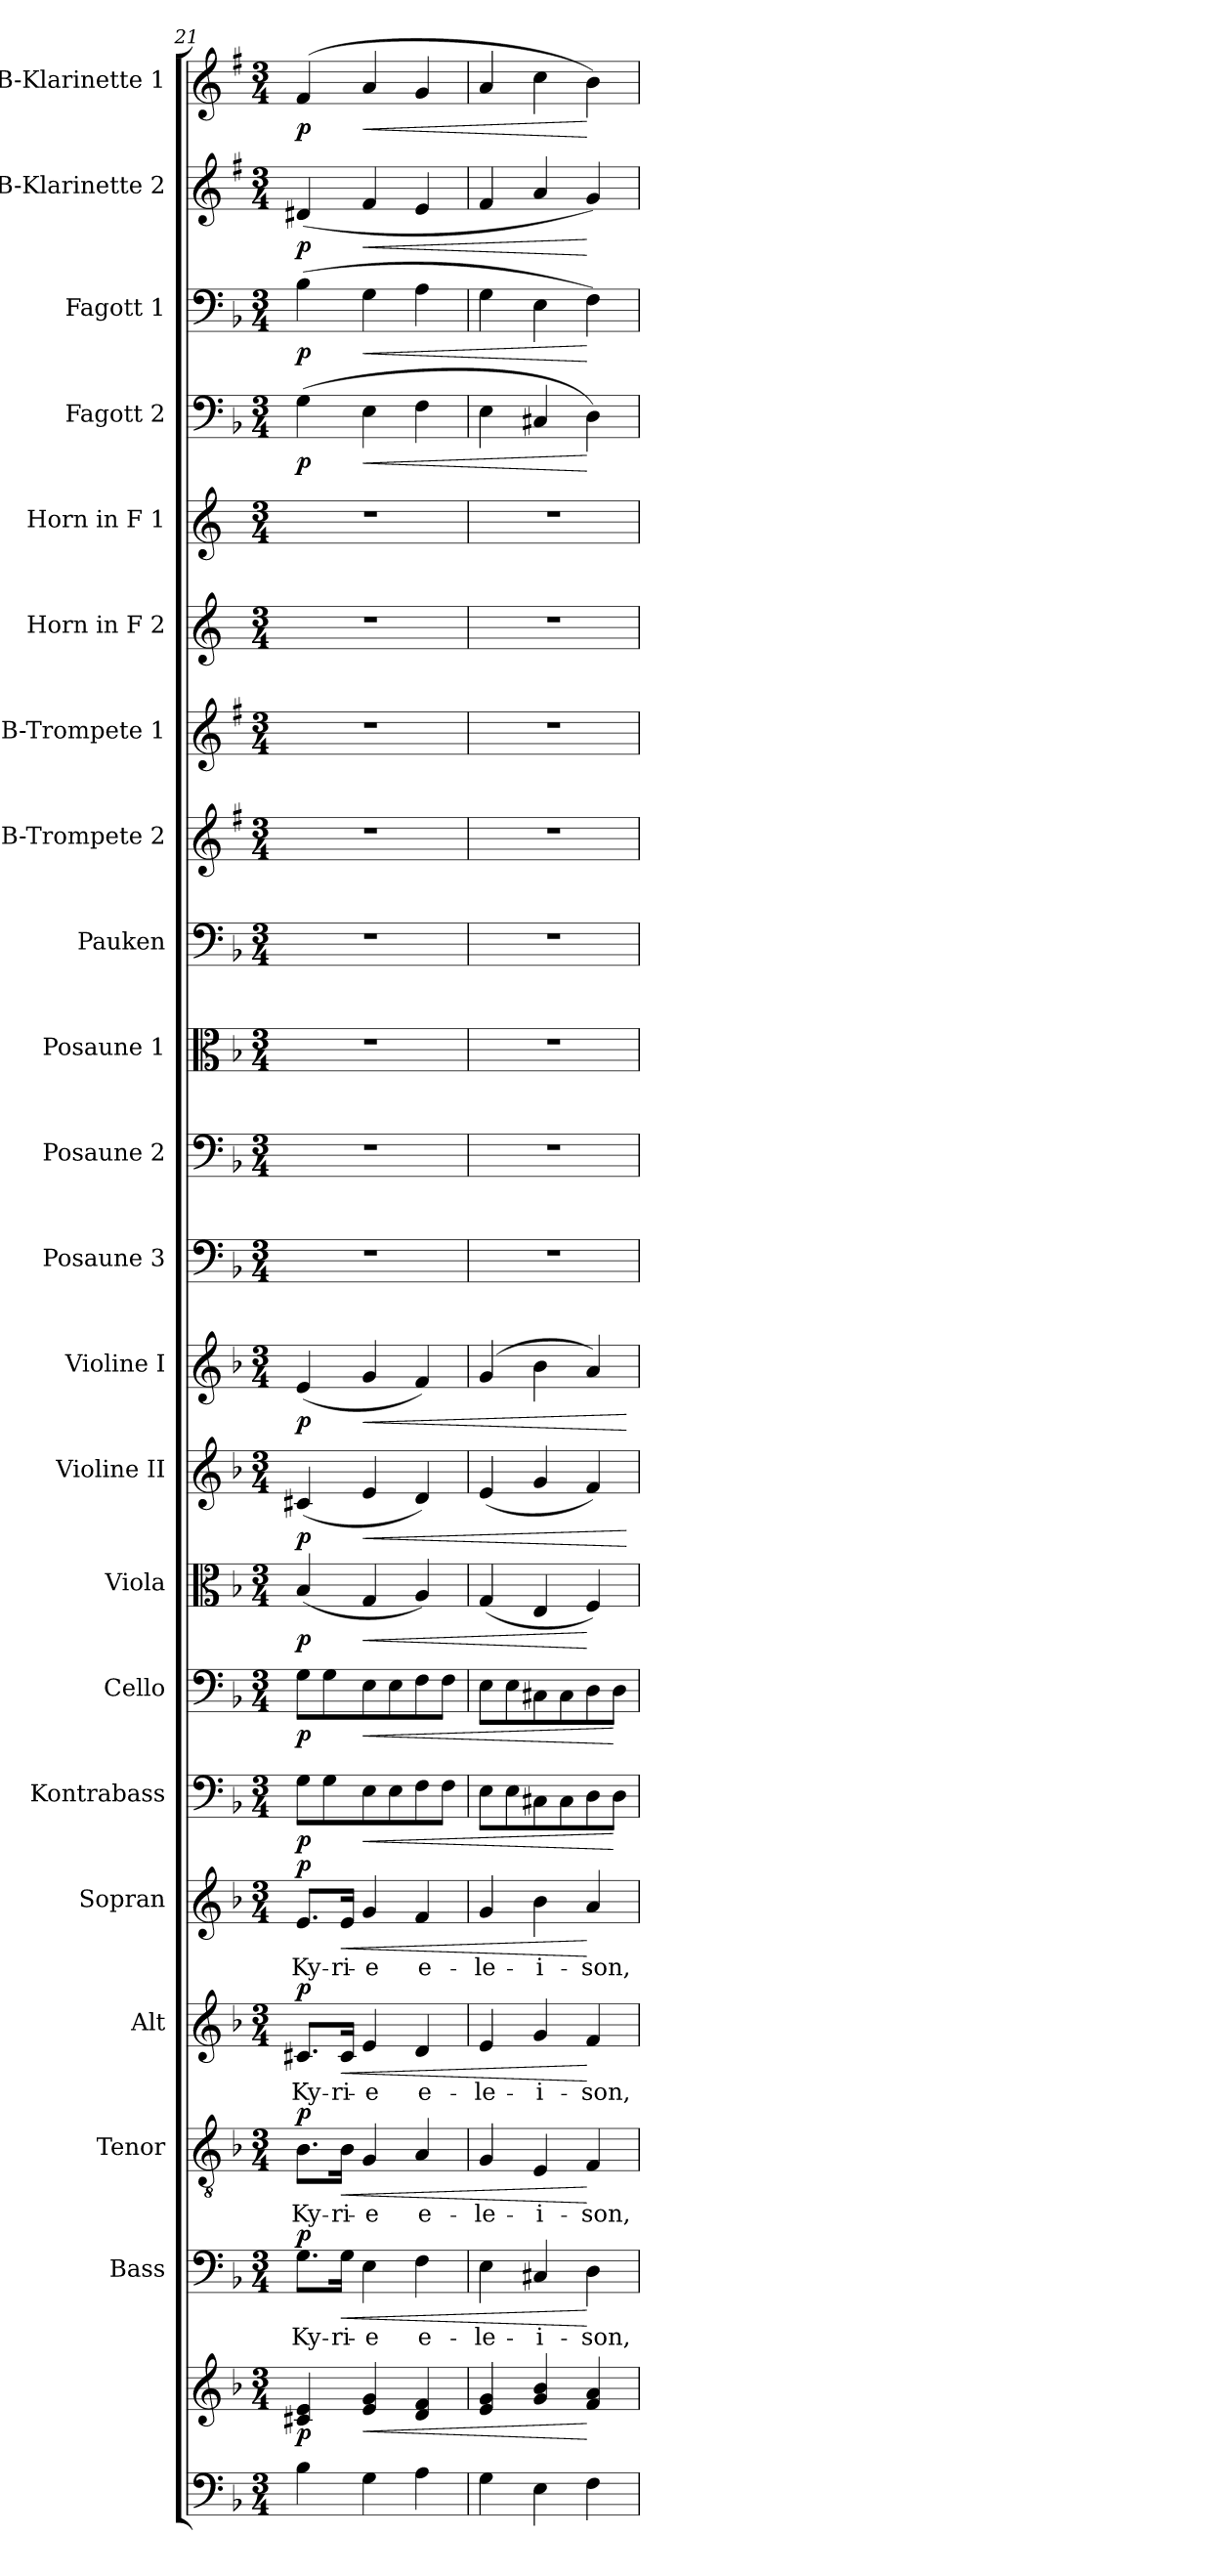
**kern	**kern	**dynam	**kern	**text	**dynam	**kern	**text	**dynam	**kern	**text	**dynam	**kern	**text	**dynam	**kern	**dynam	**kern	**dynam	**kern	**dynam	**kern	**dynam	**kern	**dynam	**kern	**kern	**kern	**kern	**kern	**kern	**kern	**kern	**kern	**dynam	**kern	**dynam	**kern	**dynam	**kern	**dynam
*part22	*part22	*part22	*part21	*part21	*part21	*part20	*part20	*part20	*part19	*part19	*part19	*part18	*part18	*part18	*part17	*part17	*part16	*part16	*part15	*part15	*part14	*part14	*part13	*part13	*part12	*part11	*part10	*part9	*part8	*part7	*part6	*part5	*part4	*part4	*part3	*part3	*part2	*part2	*part1	*part1
*staff23	*staff22	*staff22/23	*staff21	*staff21	*staff21	*staff20	*staff20	*staff20	*staff19	*staff19	*staff19	*staff18	*staff18	*staff18	*staff17	*staff17	*staff16	*staff16	*staff15	*staff15	*staff14	*staff14	*staff13	*staff13	*staff12	*staff11	*staff10	*staff9	*staff8	*staff7	*staff6	*staff5	*staff4	*staff4	*staff3	*staff3	*staff2	*staff2	*staff1	*staff1
*	*	*	*I"Bass	*	*	*I"Tenor	*	*	*I"Alt	*	*	*I"Sopran	*	*	*I"Kontrabass	*	*I"Cello	*	*I"Viola	*	*I"Violine II	*	*I"Violine I	*	*I"Posaune 3	*I"Posaune 2	*I"Posaune 1	*I"Pauken	*I"B-Trompete 2	*I"B-Trompete 1	*I"Horn in F 2	*I"Horn in F 1	*I"Fagott 2	*	*I"Fagott 1	*	*I"B-Klarinette 2	*	*I"B-Klarinette 1	*
*	*	*	*I'B.	*	*	*I'T.	*	*	*I'A.	*	*	*I'S.	*	*	*I'Kb.	*	*	*	*I'Vla.	*	*I'Vl. II	*	*I'Vl. I	*	*I'Pos. 3	*I'Pos. 2	*I'Pos. 1	*I'Pk.	*I'B Trp. 2	*I'B Trp. 1	*	*	*I'Fg. 2	*	*I'Fg. 1	*	*I'B Kl. 2	*	*I'B Kl. 1	*
*clefF4	*clefG2	*	*clefF4	*	*	*clefGv2	*	*	*clefG2	*	*	*clefG2	*	*	*clefF4	*	*clefF4	*	*clefC3	*	*clefG2	*	*clefG2	*	*clefF4	*clefF4	*clefC3	*clefF4	*clefG2	*clefG2	*clefG2	*clefG2	*clefF4	*	*clefF4	*	*clefG2	*	*clefG2	*
*	*	*	*	*	*	*	*	*	*	*	*	*	*	*	*ITrd7c12	*	*	*	*	*	*	*	*	*	*	*	*	*	*ITrd1c2	*ITrd1c2	*ITrd4c7	*ITrd4c7	*	*	*	*	*ITrd1c2	*	*ITrd1c2	*
*k[b-]	*k[b-]	*	*k[b-]	*	*	*k[b-]	*	*	*k[b-]	*	*	*k[b-]	*	*	*k[b-]	*	*k[b-]	*	*k[b-]	*	*k[b-]	*	*k[b-]	*	*k[b-]	*k[b-]	*k[b-]	*k[b-]	*k[b-]	*k[b-]	*k[b-]	*k[b-]	*k[b-]	*	*k[b-]	*	*k[b-]	*	*k[b-]	*
*F:	*F:	*	*F:	*	*	*F:	*	*	*F:	*	*	*F:	*	*	*F:	*	*F:	*	*F:	*	*F:	*	*F:	*	*F:	*F:	*F:	*F:	*F:	*F:	*F:	*F:	*F:	*	*F:	*	*F:	*	*F:	*
*M3/4	*M3/4	*	*M3/4	*	*	*M3/4	*	*	*M3/4	*	*	*M3/4	*	*	*M3/4	*	*M3/4	*	*M3/4	*	*M3/4	*	*M3/4	*	*M3/4	*M3/4	*M3/4	*M3/4	*M3/4	*M3/4	*M3/4	*M3/4	*M3/4	*	*M3/4	*	*M3/4	*	*M3/4	*
=21	=21	=21	=21	=21	=21	=21	=21	=21	=21	=21	=21	=21	=21	=21	=21	=21	=21	=21	=21	=21	=21	=21	=21	=21	=21	=21	=21	=21	=21	=21	=21	=21	=21	=21	=21	=21	=21	=21	=21	=21
!	!	!LO:DY:b	!	!LO:LY:b	!LO:DY:a	!	!LO:LY:b	!LO:DY:a	!	!LO:LY:b	!LO:DY:a	!	!LO:LY:b	!LO:DY:a	!	!LO:DY:b	!	!LO:DY:b	!	!LO:DY:b	!	!LO:DY:b	!	!LO:DY:b	!	!	!	!	!	!	!	!	!	!LO:DY:b	!	!LO:DY:b	!	!LO:DY:b	!	!LO:DY:b
4B-\	4c#X/ 4e/	p	8.G\L	Ky-	p	8.B-\L	Ky-	p	8.c#X/L	Ky-	p	8.e/L	Ky-	p	8GG\L	p	8G\L	p	(<4B-/	p	(<4c#X/	p	(<4e/	p	2.r	2.r	2.r	2.r	2.r	2.r	2.r	2.r	(>4G\	p	(>4B-\	p	(<4c#X/	p	(4e/	p
.	.	.	.	.	.	.	.	.	.	.	.	.	.	.	8GG\	.	8G\	.	.	.	.	.	.	.	.	.	.	.	.	.	.	.	.	.	.	.	.	.	.	.
!	!	!	!	!LO:LY:b	!LO:HP:b	!	!LO:LY:b	!LO:HP:b	!	!LO:LY:b	!LO:HP:b	!	!LO:LY:b	!LO:HP:b	!	!	!	!	!	!	!	!	!	!	!	!	!	!	!	!	!	!	!	!	!	!	!	!	!	!
.	.	.	16G\Jk	-ri-	<	16B-\Jk	-ri-	<	16c#/Jk	-ri-	<	16e/Jk	-ri-	<	.	.	.	.	.	.	.	.	.	.	.	.	.	.	.	.	.	.	.	.	.	.	.	.	.	.
!	!	!LO:HP:b	!	!LO:LY:b	!	!	!LO:LY:b	!	!	!LO:LY:b	!	!	!LO:LY:b	!	!	!LO:HP:b	!	!LO:HP:b	!	!LO:HP:b	!	!LO:HP:b	!	!LO:HP:b	!	!	!	!	!	!	!	!	!	!LO:HP:b	!	!LO:HP:b	!	!LO:HP:b	!	!LO:HP:b
4G\	4e/ 4g/	<	4E\	-e	.	4G/	-e	.	4e/	-e	.	4g/	-e	.	8EE\	<	8E\	<	4G/	<	4e/	<	4g/	<	.	.	.	.	.	.	.	.	4E\	<	4G\	<	4e/	<	4g/	<
.	.	.	.	.	.	.	.	.	.	.	.	.	.	.	8EE\	.	8E\	.	.	.	.	.	.	.	.	.	.	.	.	.	.	.	.	.	.	.	.	.	.	.
!	!	!	!	!LO:LY:b	!	!	!LO:LY:b	!	!	!LO:LY:b	!	!	!LO:LY:b	!	!	!	!	!	!	!	!	!	!	!	!	!	!	!	!	!	!	!	!	!	!	!	!	!	!	!
4A\	4d/ 4f/	.	4F\	e-	.	4A/	e-	.	4d/	e-	.	4f/	e-	.	8FF\	.	8F\	.	4A/)	.	4d/)	.	4f/)	.	.	.	.	.	.	.	.	.	4F\	.	4A\	.	4d/	.	4f/	.
.	.	.	.	.	.	.	.	.	.	.	.	.	.	.	8FF\J	.	8F\J	.	.	.	.	.	.	.	.	.	.	.	.	.	.	.	.	.	.	.	.	.	.	.
=22	=22	=22	=22	=22	=22	=22	=22	=22	=22	=22	=22	=22	=22	=22	=22	=22	=22	=22	=22	=22	=22	=22	=22	=22	=22	=22	=22	=22	=22	=22	=22	=22	=22	=22	=22	=22	=22	=22	=22	=22
!	!	!	!	!LO:LY:b	!	!	!LO:LY:b	!	!	!LO:LY:b	!	!	!LO:LY:b	!	!	!	!	!	!	!	!	!	!	!	!	!	!	!	!	!	!	!	!	!	!	!	!	!	!	!
4G\	4e/ 4g/	.	4E\	-le-	.	4G/	-le-	.	4e/	-le-	.	4g/	-le-	.	8EE\L	.	8E\L	.	(<4G/	.	(<4e/	.	(4g/	.	2.r	2.r	2.r	2.r	2.r	2.r	2.r	2.r	4E\	.	4G\	.	4e/	.	4g/	.
.	.	.	.	.	.	.	.	.	.	.	.	.	.	.	8EE\	.	8E\	.	.	.	.	.	.	.	.	.	.	.	.	.	.	.	.	.	.	.	.	.	.	.
!	!	!	!	!LO:LY:b	!	!	!LO:LY:b	!	!	!LO:LY:b	!	!	!LO:LY:b	!	!	!	!	!	!	!	!	!	!	!	!	!	!	!	!	!	!	!	!	!	!	!	!	!	!	!
4E\	4g/ 4b-/	.	4C#X/	-i-	.	4E/	-i-	.	4g/	-i-	.	4b-\	-i-	.	8CC#X\	.	8C#X\	.	4E/	.	4g/	.	4b-\	.	.	.	.	.	.	.	.	.	4C#X/	.	4E\	.	4g/	.	4b-\	.
.	.	.	.	.	.	.	.	.	.	.	.	.	.	.	8CC#\	.	8C#\	.	.	.	.	.	.	.	.	.	.	.	.	.	.	.	.	.	.	.	.	.	.	.
!	!	!	!	!LO:LY:b	!	!	!LO:LY:b	!	!	!LO:LY:b	!	!	!LO:LY:b	!	!	!	!	!	!	!	!	!	!	!	!	!	!	!	!	!	!	!	!	!	!	!	!	!	!	!
4F\	4f/ 4a/	[	4D\	-son,	[	4F/	-son,	[	4f/	-son,	[	4a/	-son,	[	8DD\	.	8D\	.	4F/)	[	4f/)	.	4a/)	.	.	.	.	.	.	.	.	.	4D\)	[	4F\)	[	4f/)	[	4a\)	[
.	.	.	.	.	.	.	.	.	.	.	.	.	.	.	8DD\J	[	8D\J	[	.	.	.	.	.	.	.	.	.	.	.	.	.	.	.	.	.	.	.	.	.	.
.	.	.	.	.	.	.	.	.	.	.	.	.	.	.	.	.	.	.	.	.	.	[	.	[	.	.	.	.	.	.	.	.	.	.	.	.	.	.	.	.
=	=	=	=	=	=	=	=	=	=	=	=	=	=	=	=	=	=	=	=	=	=	=	=	=	=	=	=	=	=	=	=	=	=	=	=	=	=	=	=	=
*-	*-	*-	*-	*-	*-	*-	*-	*-	*-	*-	*-	*-	*-	*-	*-	*-	*-	*-	*-	*-	*-	*-	*-	*-	*-	*-	*-	*-	*-	*-	*-	*-	*-	*-	*-	*-	*-	*-	*-	*-
